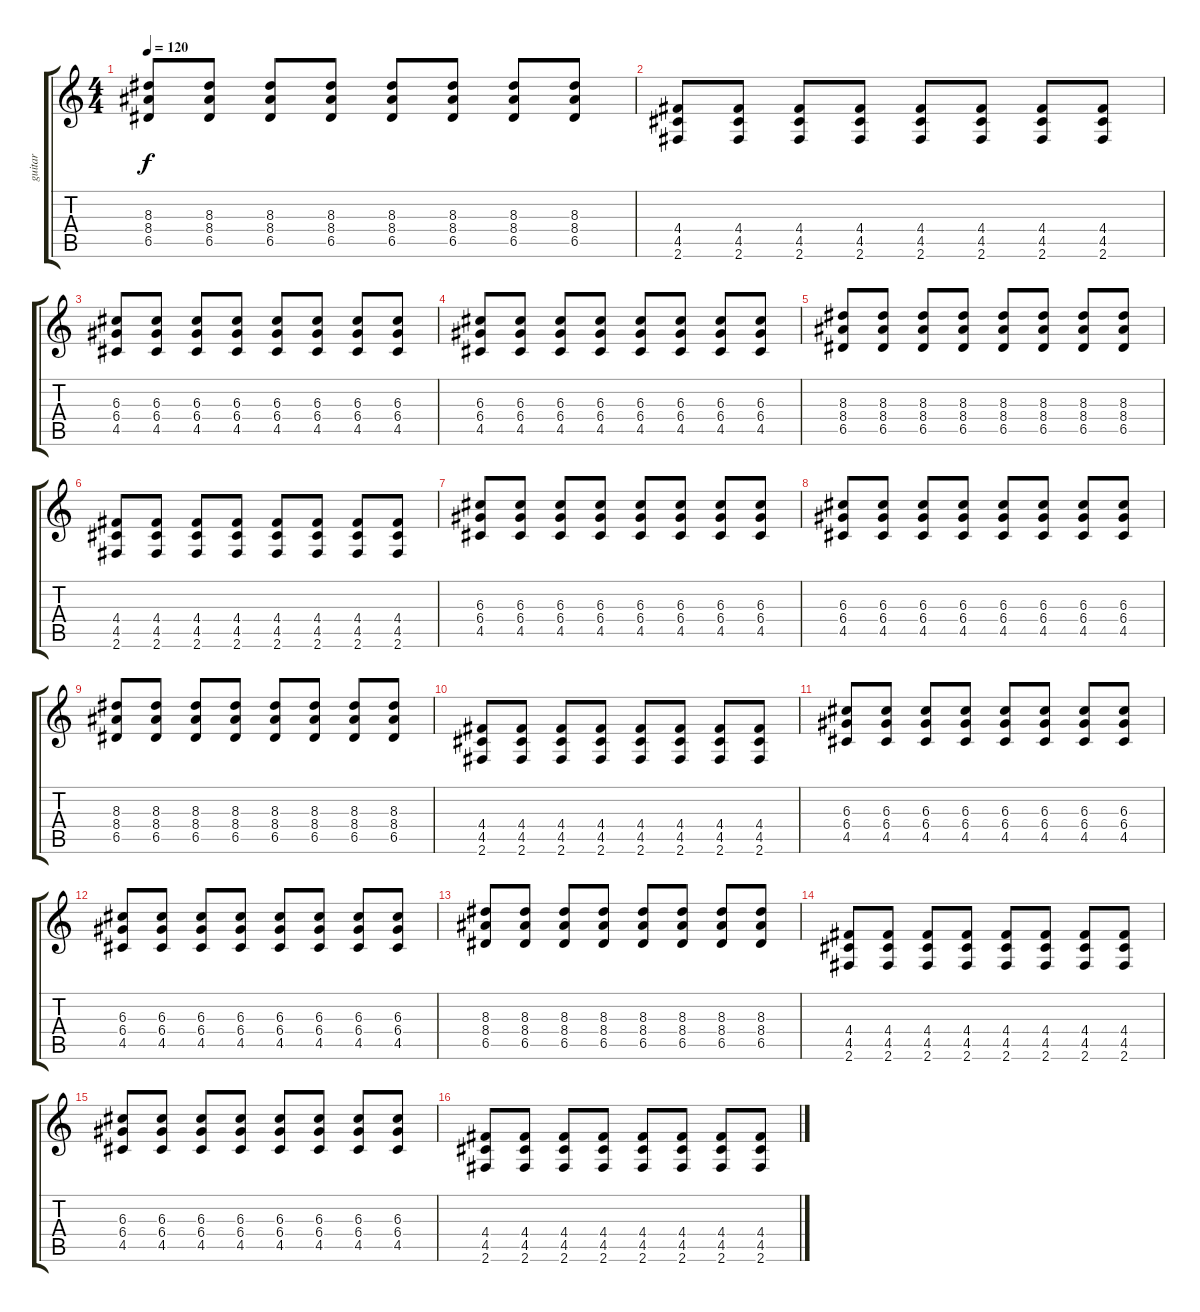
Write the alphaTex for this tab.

\track ("guitar" "guitar") {instrument distortionguitar}
\staff {score tabs}
\tuning (E4 B3 G3 D3 A2 E2) {hide}
\ts (4 4)
\tempo 120
\clef g2
\ks c
(8.3 8.4 6.5).8{dy f} (8.3 8.4 6.5).8 (8.3 8.4 6.5).8 (8.3 8.4 6.5).8 (8.3 8.4 6.5).8 (8.3 8.4 6.5).8 (8.3 8.4 6.5).8 (8.3 8.4 6.5).8 |
(4.4 4.5 2.6).8 (4.4 4.5 2.6).8 (4.4 4.5 2.6).8 (4.4 4.5 2.6).8 (4.4 4.5 2.6).8 (4.4 4.5 2.6).8 (4.4 4.5 2.6).8 (4.4 4.5 2.6).8 |
(6.3 6.4 4.5).8 (6.3 6.4 4.5).8 (6.3 6.4 4.5).8 (6.3 6.4 4.5).8 (6.3 6.4 4.5).8 (6.3 6.4 4.5).8 (6.3 6.4 4.5).8 (6.3 6.4 4.5).8 |
(6.3 6.4 4.5).8 (6.3 6.4 4.5).8 (6.3 6.4 4.5).8 (6.3 6.4 4.5).8 (6.3 6.4 4.5).8 (6.3 6.4 4.5).8 (6.3 6.4 4.5).8 (6.3 6.4 4.5).8 |
(8.3 8.4 6.5).8 (8.3 8.4 6.5).8 (8.3 8.4 6.5).8 (8.3 8.4 6.5).8 (8.3 8.4 6.5).8 (8.3 8.4 6.5).8 (8.3 8.4 6.5).8 (8.3 8.4 6.5).8 |
(4.4 4.5 2.6).8 (4.4 4.5 2.6).8 (4.4 4.5 2.6).8 (4.4 4.5 2.6).8 (4.4 4.5 2.6).8 (4.4 4.5 2.6).8 (4.4 4.5 2.6).8 (4.4 4.5 2.6).8 |
(6.3 6.4 4.5).8 (6.3 6.4 4.5).8 (6.3 6.4 4.5).8 (6.3 6.4 4.5).8 (6.3 6.4 4.5).8 (6.3 6.4 4.5).8 (6.3 6.4 4.5).8 (6.3 6.4 4.5).8 |
(6.3 6.4 4.5).8 (6.3 6.4 4.5).8 (6.3 6.4 4.5).8 (6.3 6.4 4.5).8 (6.3 6.4 4.5).8 (6.3 6.4 4.5).8 (6.3 6.4 4.5).8 (6.3 6.4 4.5).8 |
(8.3 8.4 6.5).8 (8.3 8.4 6.5).8 (8.3 8.4 6.5).8 (8.3 8.4 6.5).8 (8.3 8.4 6.5).8 (8.3 8.4 6.5).8 (8.3 8.4 6.5).8 (8.3 8.4 6.5).8 |
(4.4 4.5 2.6).8 (4.4 4.5 2.6).8 (4.4 4.5 2.6).8 (4.4 4.5 2.6).8 (4.4 4.5 2.6).8 (4.4 4.5 2.6).8 (4.4 4.5 2.6).8 (4.4 4.5 2.6).8 |
(6.3 6.4 4.5).8 (6.3 6.4 4.5).8 (6.3 6.4 4.5).8 (6.3 6.4 4.5).8 (6.3 6.4 4.5).8 (6.3 6.4 4.5).8 (6.3 6.4 4.5).8 (6.3 6.4 4.5).8 |
(6.3 6.4 4.5).8 (6.3 6.4 4.5).8 (6.3 6.4 4.5).8 (6.3 6.4 4.5).8 (6.3 6.4 4.5).8 (6.3 6.4 4.5).8 (6.3 6.4 4.5).8 (6.3 6.4 4.5).8 |
(8.3 8.4 6.5).8 (8.3 8.4 6.5).8 (8.3 8.4 6.5).8 (8.3 8.4 6.5).8 (8.3 8.4 6.5).8 (8.3 8.4 6.5).8 (8.3 8.4 6.5).8 (8.3 8.4 6.5).8 |
(4.4 4.5 2.6).8 (4.4 4.5 2.6).8 (4.4 4.5 2.6).8 (4.4 4.5 2.6).8 (4.4 4.5 2.6).8 (4.4 4.5 2.6).8 (4.4 4.5 2.6).8 (4.4 4.5 2.6).8 |
(6.3 6.4 4.5).8 (6.3 6.4 4.5).8 (6.3 6.4 4.5).8 (6.3 6.4 4.5).8 (6.3 6.4 4.5).8 (6.3 6.4 4.5).8 (6.3 6.4 4.5).8 (6.3 6.4 4.5).8 |
(4.4 4.5 2.6).8 (4.4 4.5 2.6).8 (4.4 4.5 2.6).8 (4.4 4.5 2.6).8 (4.4 4.5 2.6).8 (4.4 4.5 2.6).8 (4.4 4.5 2.6).8 (4.4 4.5 2.6).8
